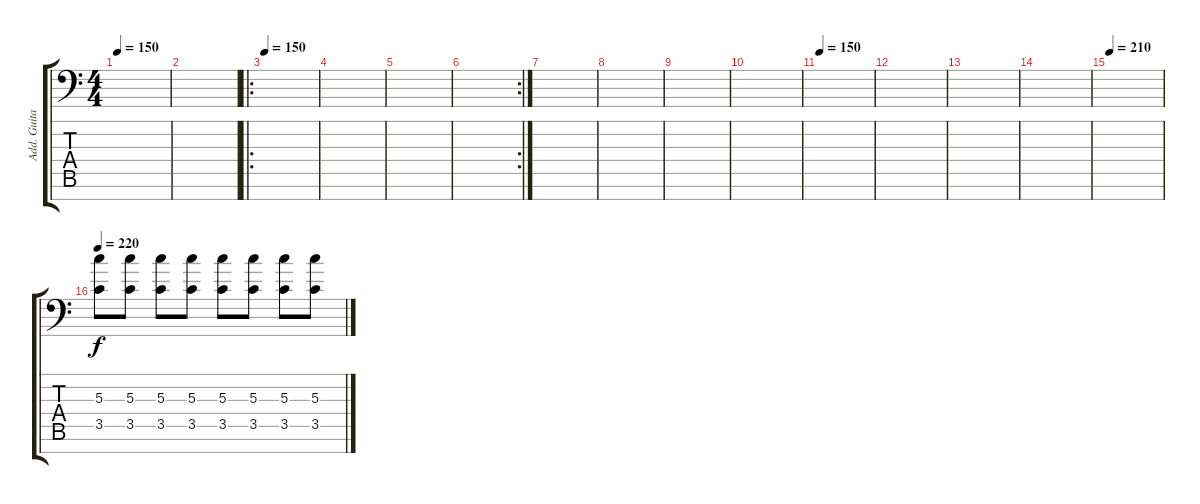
\track ("Add. Guitar" "Add. Guita") {instrument distortionguitar}
\staff {score tabs}
\tuning (E4 B3 G3 D3 A2 E2 A1) {hide}
\ts (4 4)
\tempo 150
\clef f4
\ks c
|
|
\ro
\tempo 150
|
|
|
\rc 2
|
|
|
|
|
\tempo 150
|
|
|
|
\tempo 210
|
\tempo 220
(5.3 3.5).8 (5.3 3.5).8 (5.3 3.5).8 (5.3 3.5).8 (5.3 3.5).8 (5.3 3.5).8 (5.3 3.5).8 (5.3 3.5).8
